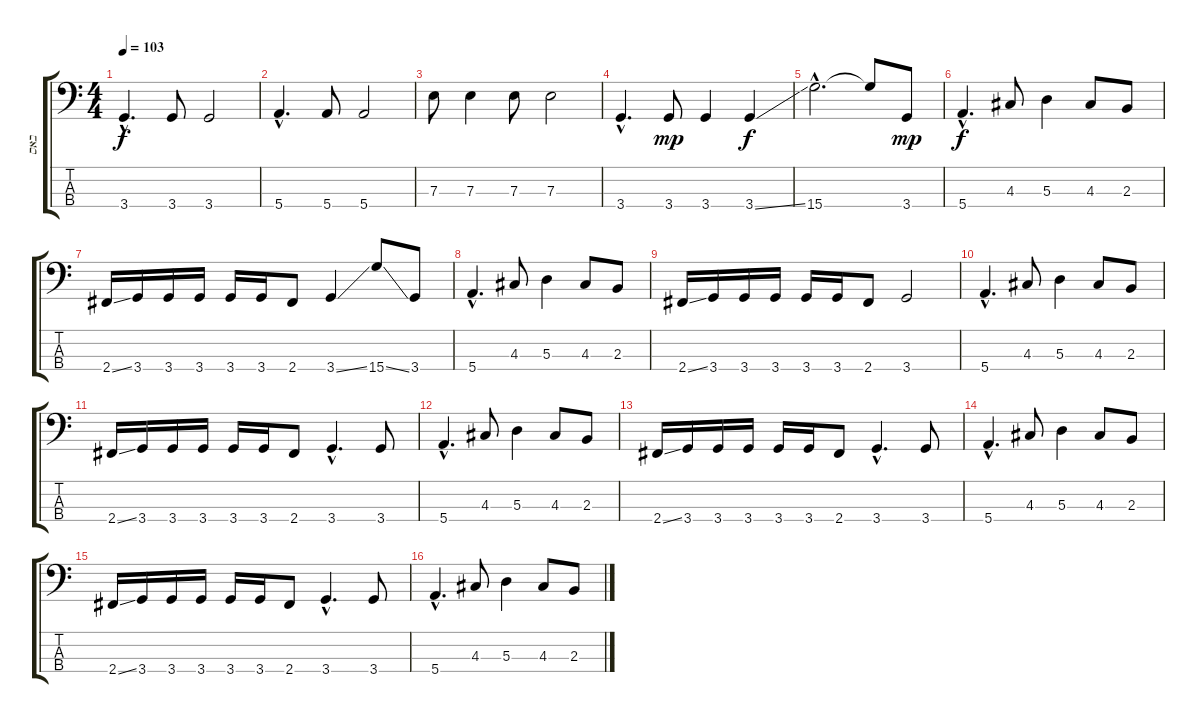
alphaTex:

\track ("באס" "באס") {instrument electricbassfinger}
\staff {score tabs}
\tuning (G2 D2 A1 E1) {hide}
\ts (4 4)
\tempo 103
\clef f4
\ks c
3.4{hac}.4{d dy f} 3.4.8 3.4.2 |
5.4{hac}.4{d} 5.4.8 5.4.2 |
7.3.8 7.3.4 7.3.8 7.3.2 |
3.4{hac}.4{d} 3.4.8{dy mp} 3.4.4 3.4{ss}.4{dy f} |
15.4{hac}.2{d} 15.4{t}.8 3.4.8{dy mp} |
5.4{hac}.4{d dy f} 4.3.8 5.3.4 4.3.8 2.3.8 |
2.4{ss}.16 3.4.16 3.4.16 3.4.16 3.4.16 3.4.16 2.4.8 3.4{ss}.4 15.4{ss}.8 3.4.8 |
5.4{hac}.4{d} 4.3.8 5.3.4 4.3.8 2.3.8 |
2.4{ss}.16 3.4.16 3.4.16 3.4.16 3.4.16 3.4.16 2.4.8 3.4.2 |
5.4{hac}.4{d} 4.3.8 5.3.4 4.3.8 2.3.8 |
2.4{ss}.16 3.4.16 3.4.16 3.4.16 3.4.16 3.4.16 2.4.8 3.4{hac}.4{d} 3.4.8 |
5.4{hac}.4{d} 4.3.8 5.3.4 4.3.8 2.3.8 |
2.4{ss}.16 3.4.16 3.4.16 3.4.16 3.4.16 3.4.16 2.4.8 3.4{hac}.4{d} 3.4.8 |
5.4{hac}.4{d} 4.3.8 5.3.4 4.3.8 2.3.8 |
2.4{ss}.16 3.4.16 3.4.16 3.4.16 3.4.16 3.4.16 2.4.8 3.4{hac}.4{d} 3.4.8 |
5.4{hac}.4{d} 4.3.8 5.3.4 4.3.8 2.3.8
